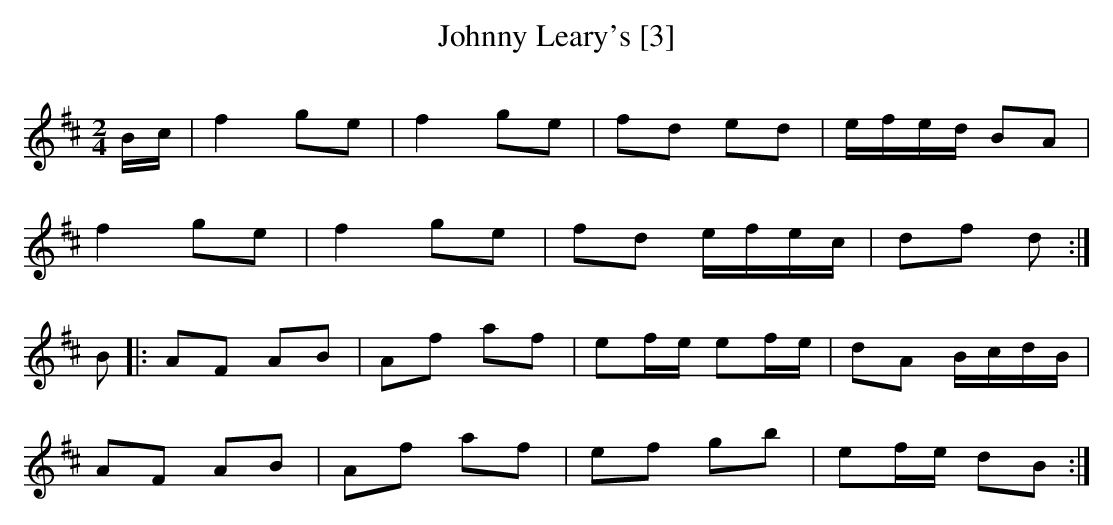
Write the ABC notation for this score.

X:1
T: Johnny Leary's [3]
Q: 300
M: 2/4
L: 1/8
K: D
B/c/ | f2 ge | f2 ge | fd ed | e/f/e/d/ BA |
f2 ge | f2 ge | fd e/f/e/c/ | df d :|
B |: AF AB | Af af | ef/e/ ef/e/ | dA B/c/d/B/ |
AF AB | Af af | ef gb | ef/e/ dB :|
